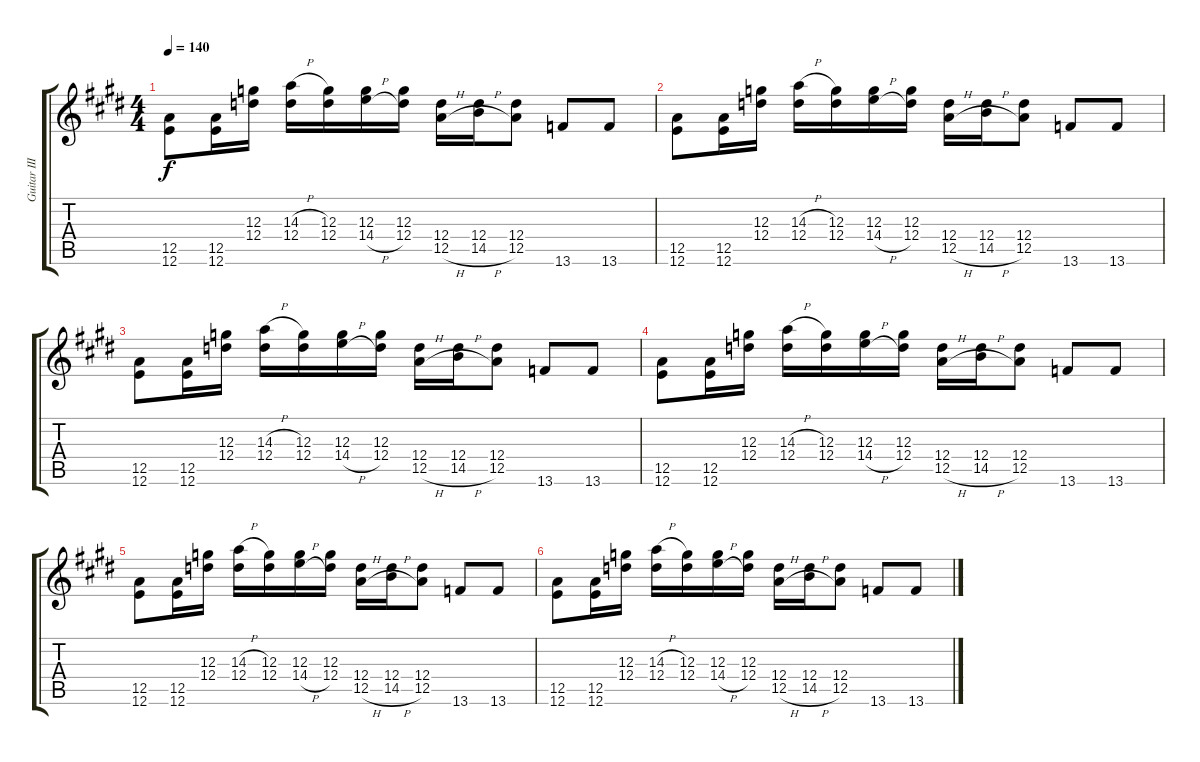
\track ("Guitar III" "Guitar III") {instrument overdrivenguitar}
\staff {score tabs}
\tuning (E4 B3 G3 D3 A2 E2) {hide}
\ts (4 4)
\tempo 140
\clef g2
\ks e
(12.5 12.6).8{dy f} (12.5 12.6).16 (12.3 12.4).16 (14.3{h} 12.4).16 (12.3 12.4).16 (12.3 14.4{h}).16 (12.3 12.4).16 (12.4 12.5{h}).16 (12.4 14.5{h}).16 (12.4 12.5).8 13.6.8 13.6.8 |
(12.5 12.6).8 (12.5 12.6).16 (12.3 12.4).16 (14.3{h} 12.4).16 (12.3 12.4).16 (12.3 14.4{h}).16 (12.3 12.4).16 (12.4 12.5{h}).16 (12.4 14.5{h}).16 (12.4 12.5).8 13.6.8 13.6.8 |
(12.5 12.6).8 (12.5 12.6).16 (12.3 12.4).16 (14.3{h} 12.4).16 (12.3 12.4).16 (12.3 14.4{h}).16 (12.3 12.4).16 (12.4 12.5{h}).16 (12.4 14.5{h}).16 (12.4 12.5).8 13.6.8 13.6.8 |
(12.5 12.6).8 (12.5 12.6).16 (12.3 12.4).16 (14.3{h} 12.4).16 (12.3 12.4).16 (12.3 14.4{h}).16 (12.3 12.4).16 (12.4 12.5{h}).16 (12.4 14.5{h}).16 (12.4 12.5).8 13.6.8 13.6.8 |
(12.5 12.6).8 (12.5 12.6).16 (12.3 12.4).16 (14.3{h} 12.4).16 (12.3 12.4).16 (12.3 14.4{h}).16 (12.3 12.4).16 (12.4 12.5{h}).16 (12.4 14.5{h}).16 (12.4 12.5).8 13.6.8 13.6.8 |
(12.5 12.6).8 (12.5 12.6).16 (12.3 12.4).16 (14.3{h} 12.4).16 (12.3 12.4).16 (12.3 14.4{h}).16 (12.3 12.4).16 (12.4 12.5{h}).16 (12.4 14.5{h}).16 (12.4 12.5).8 13.6.8 13.6.8
